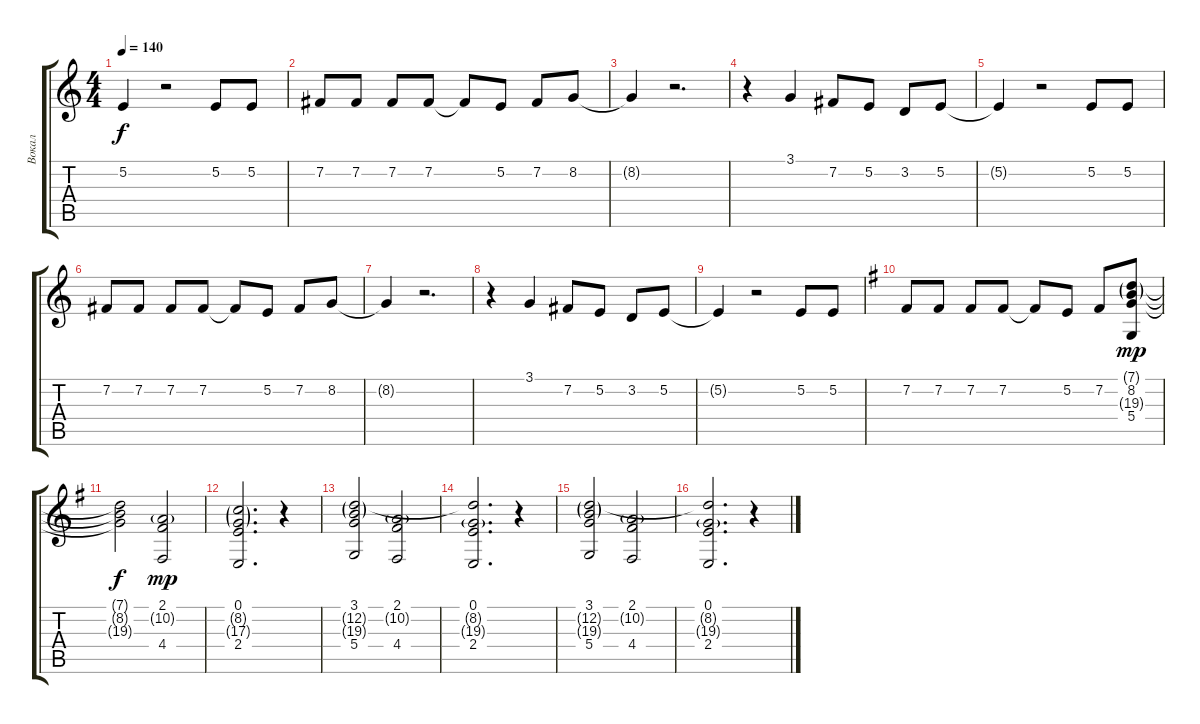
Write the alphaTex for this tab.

\track ("Вокал" "Вокал") {instrument sopranosax}
\staff {score tabs}
\tuning (E4 B3 G3 D3 A2 E2) {hide}
\ts (4 4)
\tempo 140
\clef g2
\ks c
5.2{t}.4{dy f} r.2 5.2.8 5.2.8 |
7.2.8 7.2.8 7.2.8 7.2.8 7.2{t}.8 5.2.8 7.2.8 8.2.8 |
8.2{t}.4 r.2{d} |
r.4 3.1.4 7.2.8 5.2.8 3.2.8 5.2.8 |
5.2{t}.4 r.2 5.2.8 5.2.8 |
7.2.8 7.2.8 7.2.8 7.2.8 7.2{t}.8 5.2.8 7.2.8 8.2.8 |
8.2{t}.4 r.2{d} |
r.4 3.1.4 7.2.8 5.2.8 3.2.8 5.2.8 |
5.2{t}.4 r.2 5.2.8 5.2.8 |
\ks g
7.2.8 7.2.8 7.2.8 7.2.8 7.2{t}.8 5.2.8 7.2.8 (7.1{g} 8.2 19.3{g} 5.4).8{dy mp} |
(7.1{t} 8.2{t} 19.3{t}).2{dy f} (2.1 10.2{g} 4.4).2{dy mp} |
(0.1 8.2{g} 17.3{g} 2.4).2{d} r.4 |
(3.1 12.2{g} 19.3{g} 5.4).2 (2.1 10.2{g} 4.4).2 |
(0.1 8.2{g} 19.3{t} 2.4).2{d} r.4 |
(3.1 12.2{g} 19.3{g} 5.4).2 (2.1 10.2{g} 4.4).2 |
(0.1 8.2{g} 19.3{t} 2.4).2{d} r.4
